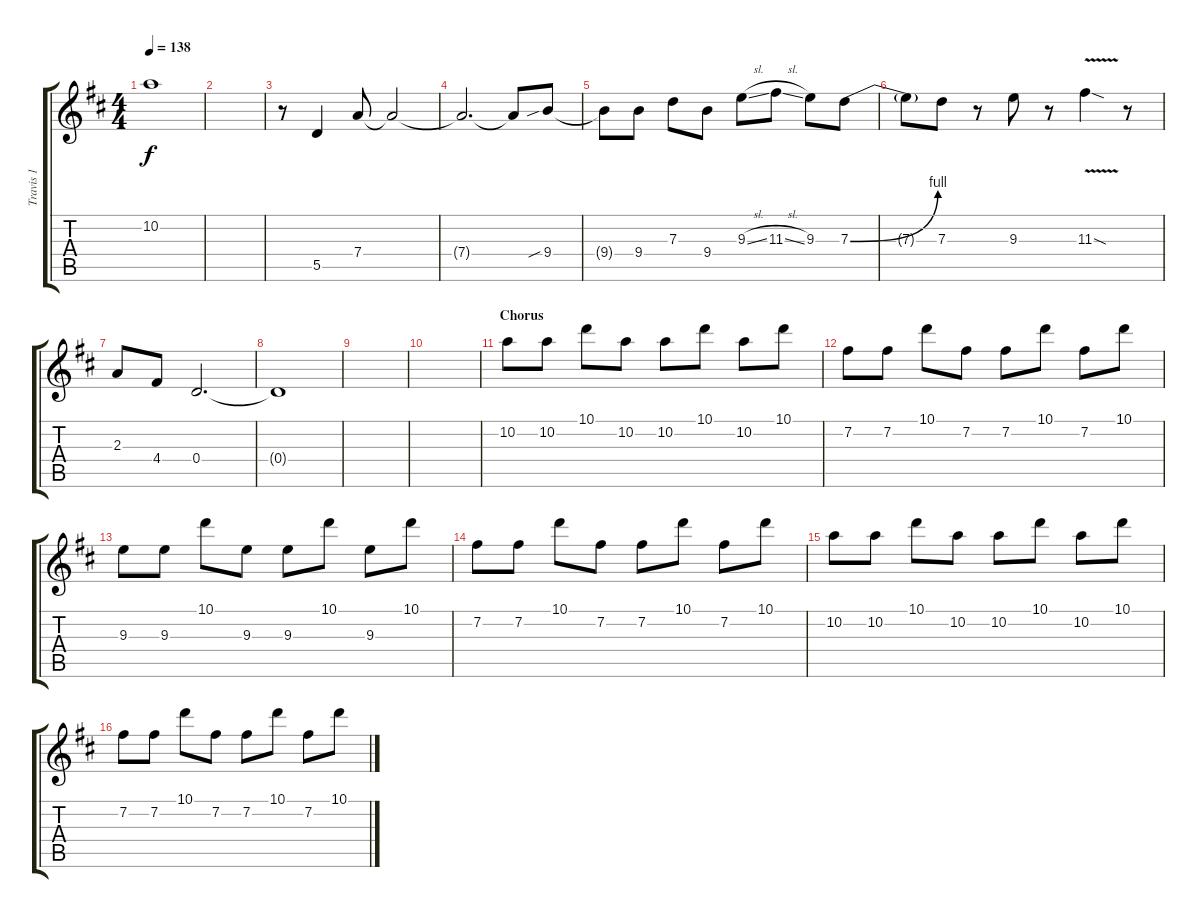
\track ("Travis 1" "Travis 1") {instrument electricguitarclean}
\staff {score tabs}
\tuning (E4 B3 G3 D3 A2 E2) {hide}
\ts (4 4)
\tempo 138
\clef g2
\ks d
10.2.1{dy f} |
|
r.8 5.5.4 7.4.8 7.4{t}.2 |
7.4{t}.2{d} 7.4{t}.8 9.4{sib}.8 |
9.4{t}.8 9.4.8 7.3.8 9.4.8 9.3{sl}.8 11.3{sl}.8 9.3.8 7.3{be (bend 0 0 60 4)}.8 |
7.3{t}.8 7.3.8 r.8 9.3.8 r.8 11.3{v sod}.4 r.8 |
2.3.8 4.4.8 0.4.2{d} |
0.4{t}.1 |
|
|
\section ("" "Chorus")
10.2.8 10.2.8 10.1.8 10.2.8 10.2.8 10.1.8 10.2.8 10.1.8 |
7.2.8 7.2.8 10.1.8 7.2.8 7.2.8 10.1.8 7.2.8 10.1.8 |
9.3.8 9.3.8 10.1.8 9.3.8 9.3.8 10.1.8 9.3.8 10.1.8 |
7.2.8 7.2.8 10.1.8 7.2.8 7.2.8 10.1.8 7.2.8 10.1.8 |
10.2.8 10.2.8 10.1.8 10.2.8 10.2.8 10.1.8 10.2.8 10.1.8 |
7.2.8 7.2.8 10.1.8 7.2.8 7.2.8 10.1.8 7.2.8 10.1.8
